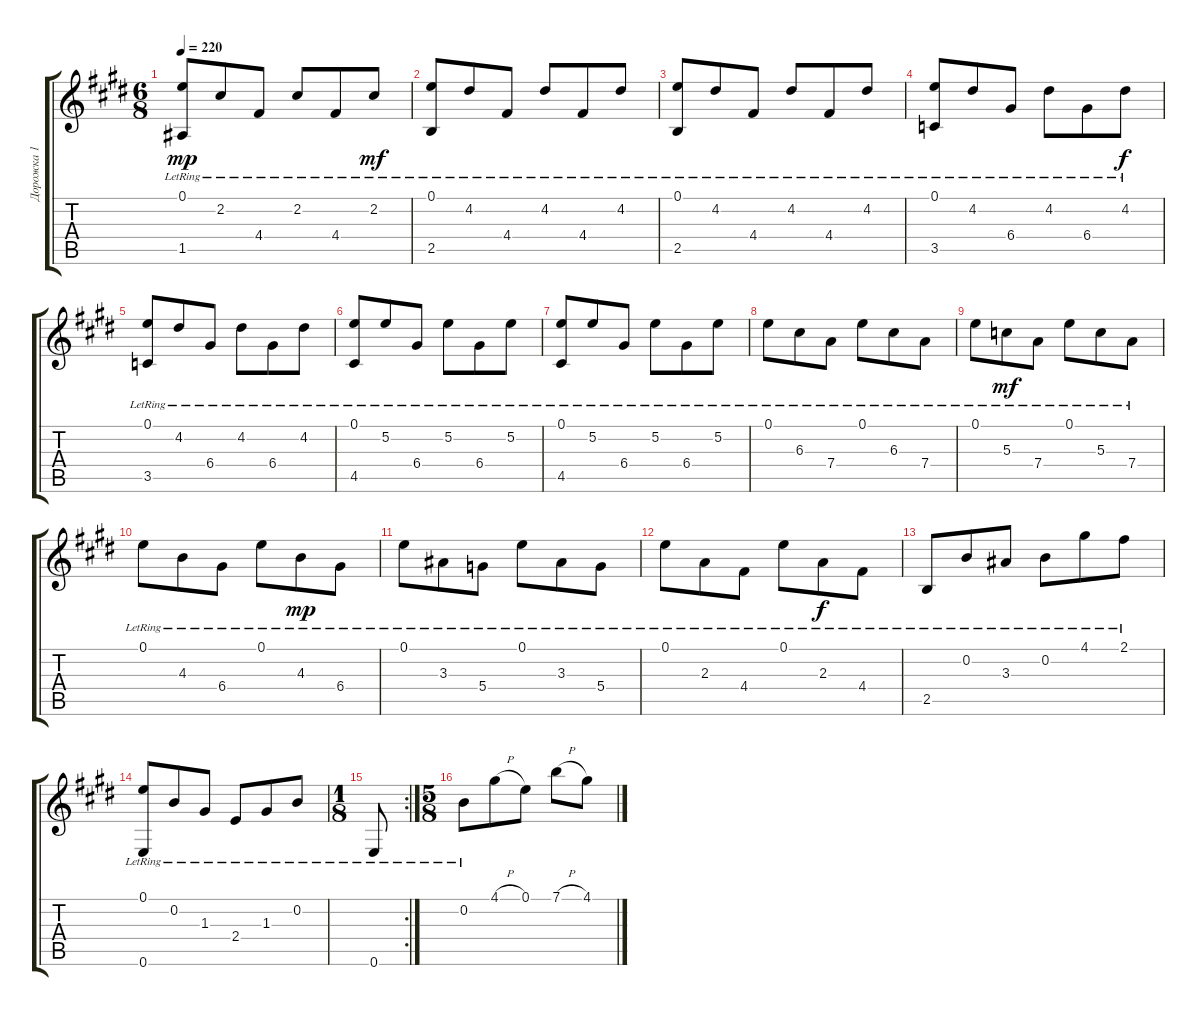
\track ("Дорожка 1" "Дорожка 1") {instrument acousticguitarnylon}
\staff {score tabs}
\tuning (E4 B3 G3 D3 A2 E2) {hide}
\ts (6 8)
\tempo 220
\clef g2
\ks e
(0.1{lr} 1.5{lr}).8{dy mp} 2.2{lr}.8 4.4{lr}.8 2.2{lr}.8 4.4{lr}.8 2.2{lr}.8{dy mf} |
(0.1{lr} 2.5{lr}).8 4.2{lr}.8 4.4{lr}.8 4.2{lr}.8 4.4{lr}.8 4.2{lr}.8 |
(0.1{lr} 2.5{lr}).8 4.2{lr}.8 4.4{lr}.8 4.2{lr}.8 4.4{lr}.8 4.2{lr}.8 |
(0.1{lr} 3.5{lr}).8 4.2{lr}.8 6.4{lr}.8 4.2{lr}.8 6.4{lr}.8 4.2{lr}.8{dy f} |
(0.1{lr} 3.5{lr}).8 4.2{lr}.8 6.4{lr}.8 4.2{lr}.8 6.4{lr}.8 4.2{lr}.8 |
(0.1{lr} 4.5{lr}).8 5.2{lr}.8 6.4{lr}.8 5.2{lr}.8 6.4{lr}.8 5.2{lr}.8 |
(0.1{lr} 4.5{lr}).8 5.2{lr}.8 6.4{lr}.8 5.2{lr}.8 6.4{lr}.8 5.2{lr}.8 |
0.1{lr}.8 6.3{lr}.8 7.4{lr}.8 0.1{lr}.8 6.3{lr}.8 7.4{lr}.8 |
0.1{lr}.8 5.3{lr}.8{dy mf} 7.4{lr}.8 0.1{lr}.8 5.3{lr}.8 7.4{lr}.8 |
0.1{lr}.8 4.3{lr}.8 6.4{lr}.8 0.1{lr}.8 4.3{lr}.8{dy mp} 6.4{lr}.8 |
0.1{lr}.8 3.3{lr}.8 5.4{lr}.8 0.1{lr}.8 3.3{lr}.8 5.4{lr}.8 |
0.1{lr}.8 2.3{lr}.8 4.4{lr}.8 0.1{lr}.8 2.3{lr}.8{dy f} 4.4{lr}.8 |
2.5{lr}.8 0.2{lr}.8 3.3{lr}.8 0.2{lr}.8 4.1{lr}.8 2.1{lr}.8 |
(0.1{lr} 0.6{lr}).8 0.2{lr}.8 1.3{lr}.8 2.4{lr}.8 1.3{lr}.8 0.2{lr}.8 |
\rc 2
\ts (1 8)
0.6{lr}.8 |
\ts (5 8)
0.2{lr}.8 4.1{h}.8 0.1.8 7.1{h}.8 4.1.8
